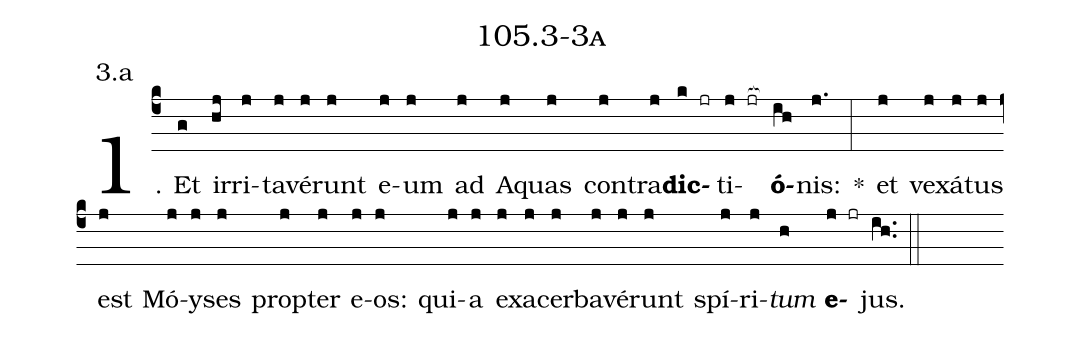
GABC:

name: 105.3-3a;
annotation: 3.a;
%%
(c4)1. Et(g) ir(hj)ri(j)ta(j)vé(j)runt(j) e(j)um(j) ad(j) A(j)quas(j) con(j)tra(j)<b>dic</b>(k jr)ti(j jr[ocb:1{])<b>ó</b>(ih[ocb:0}])nis:(j.) *(:) et(j) ve(j)xá(j)tus(j) est(j) Mó(j)y(j)ses(j) prop(j)ter(j) e(j)os:(j) qui(j)a(j) ex(j)a(j)cer(j)ba(j)vé(j)runt(j) spí(j)ri(j)<i>tum</i>(h) <b>e</b>(j jr)jus.(ih..) (::)


%E(j) u(j) o(j) u(h) a(j) e.(ih..) (::)
